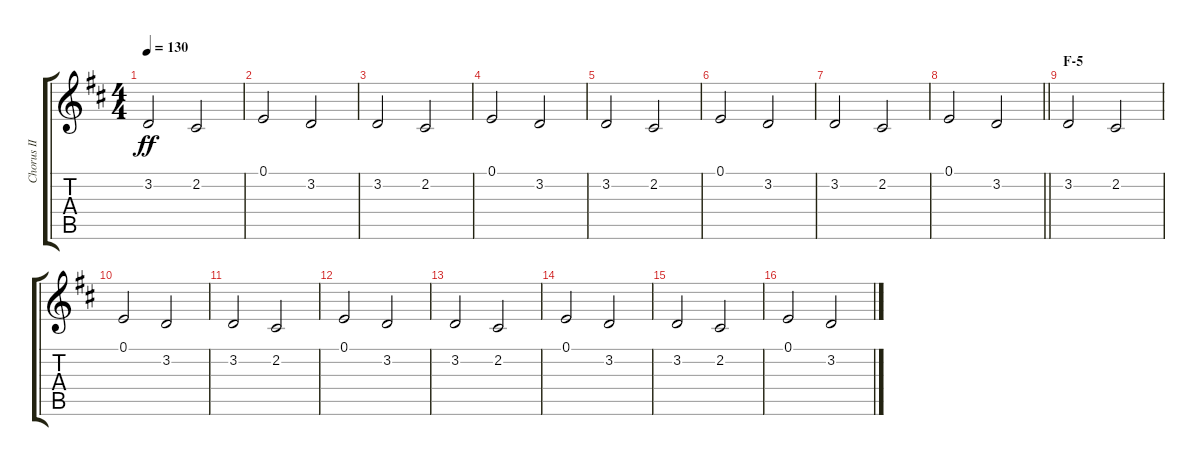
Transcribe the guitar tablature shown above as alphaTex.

\track ("Chorus II" "Chorus II") {instrument voiceoohs}
\staff {score tabs}
\tuning (E4 B3 G3 D3 A2 E2) {hide}
\ts (4 4)
\tempo 130
\clef g2
\ks d
3.2.2{dy ff} 2.2.2 |
0.1.2 3.2.2 |
3.2.2 2.2.2 |
0.1.2 3.2.2 |
3.2.2 2.2.2 |
0.1.2 3.2.2 |
3.2.2 2.2.2 |
\barLineRight lightlight
0.1.2 3.2.2 |
\section ("" "F-5")
3.2.2 2.2.2 |
0.1.2 3.2.2 |
3.2.2 2.2.2 |
0.1.2 3.2.2 |
3.2.2 2.2.2 |
0.1.2 3.2.2 |
3.2.2 2.2.2 |
0.1.2 3.2.2
